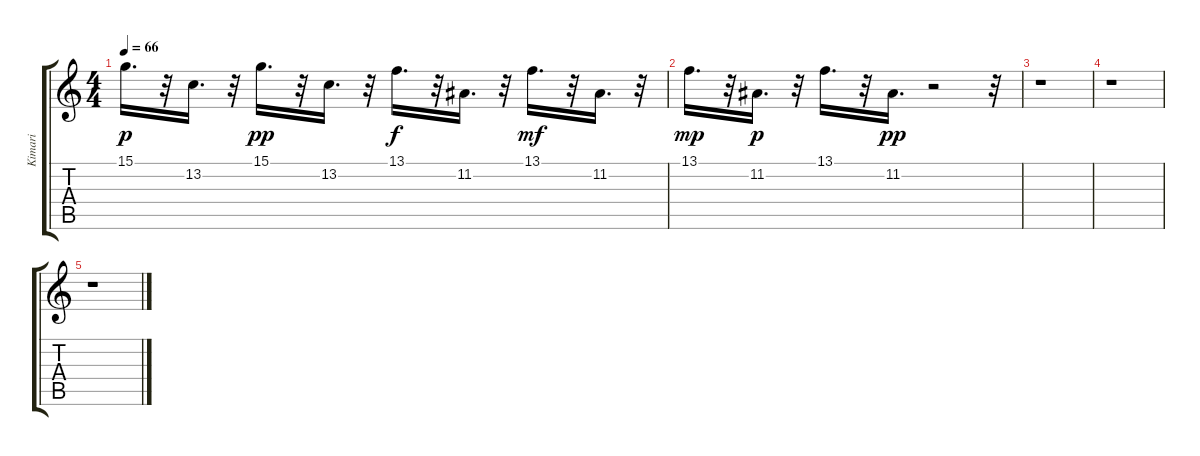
\track ("Kimari" "Kimari") {instrument acousticgrandpiano}
\staff {score tabs}
\tuning (E4 B3 G3 D3 A2 E2) {hide}
\ts (4 4)
\tempo 66
\clef g2
\ks c
15.1.16{d dy p} r.32 13.2.16{d} r.32 15.1.16{d dy pp} r.32 13.2.16{d} r.32 13.1.16{d dy f} r.32 11.2.16{d} r.32 13.1.16{d dy mf} r.32 11.2.16{d} r.32 |
13.1.16{d dy mp} r.32 11.2.16{d dy p} r.32 13.1.16{d} r.32 11.2.16{d dy pp} r.2 r.32 |
r.1 |
r.1 |
r.1
